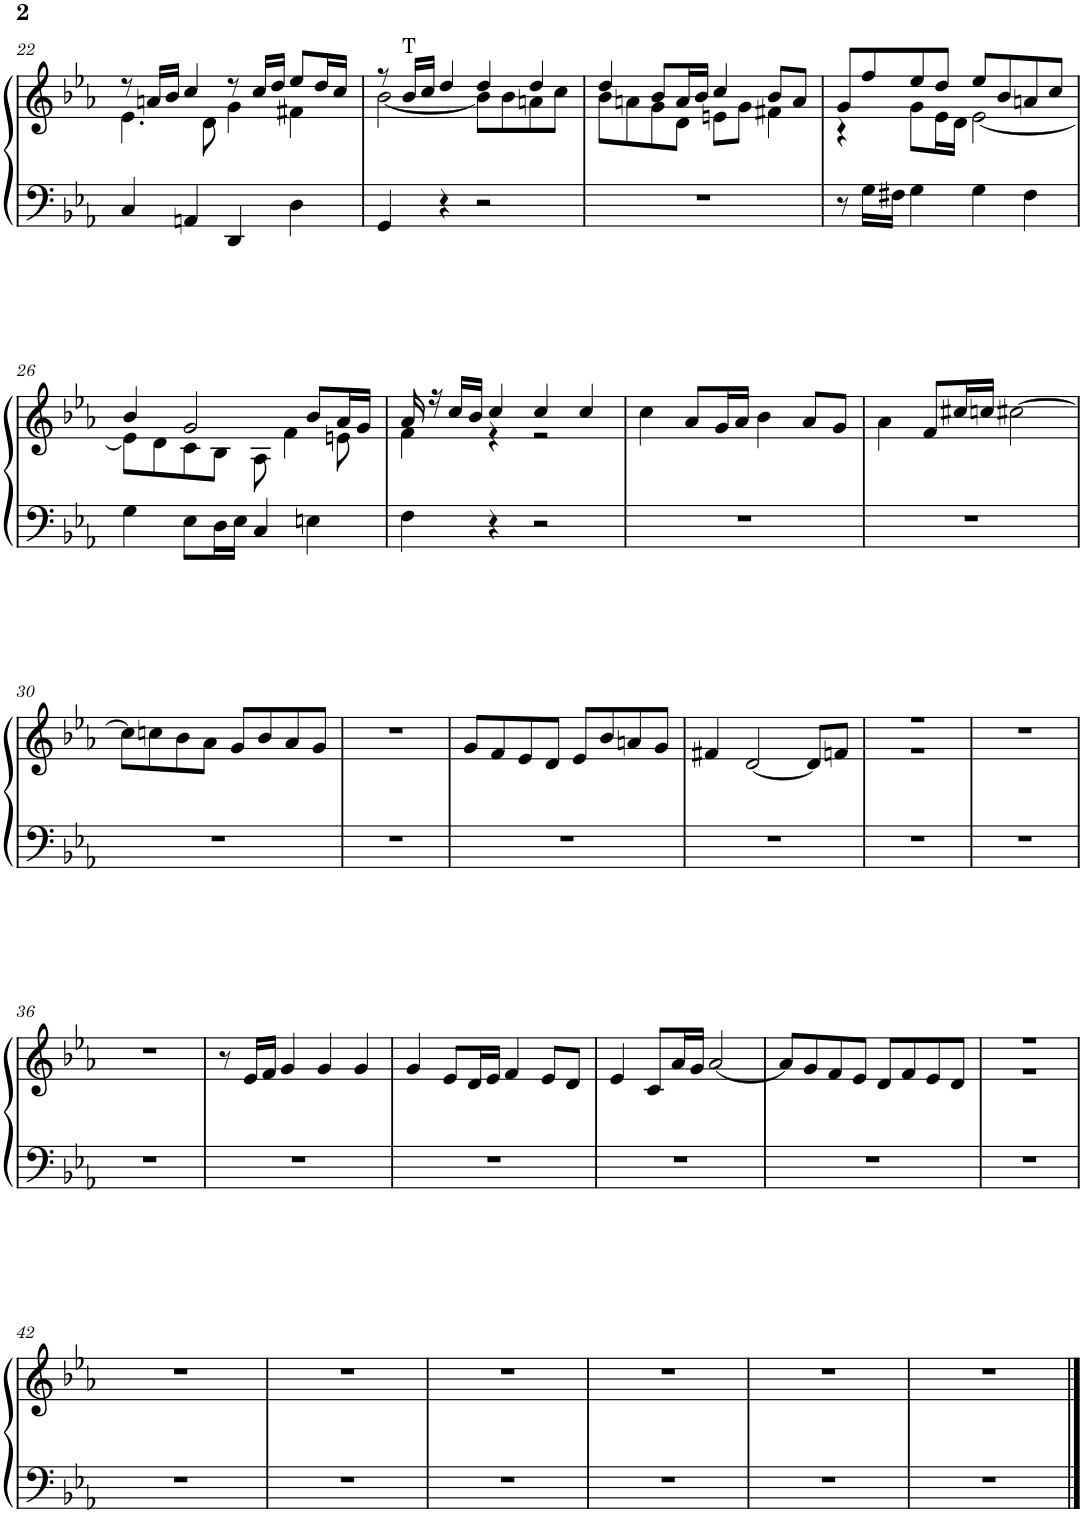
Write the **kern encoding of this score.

**kern	**kern
*part1	*part1
*staff2	*staff1
*I"Piano 3	*
*I'P-no 3	*
!!LO:PB:g=z
*clefF4	*clefG2
*k[b-e-a-]	*k[b-e-a-]
*M4/4	*M4/4
=22	=22
*	*^
4C/	8r	4.e-\
.	16an/LL	.
.	16b-/JJ	.
4AAn/	4cc/	.
.	.	8d\
4DD/	8r	4g\
.	16cc/LL	.
.	16dd/JJ	.
4D\	8ee-/L	4f#X\
.	16dd/L	.
.	16cc/JJ	.
=23	=23	=23
4GG/	8r	[2b-\
!	!LO:TX:a:t=T	!
.	16b-/LL	.
.	16cc/JJ	.
4r	4dd/	.
2r	4dd/	8b-\L]
.	.	8b-\
.	4dd/	8an\
.	.	8cc\J
=24	=24	=24
1r	4dd/	8b-\L
.	.	8an\
.	8b-/L	8g\
.	16a/L	8d\J
.	16b-/JJ	.
.	4cc/	8en\L
.	.	8g\J
.	8b-/L	4f#X\
.	8a/J	.
=25	=25	=25
8r	8g/L	4r
16G\LL	8ff/	.
16F#X\JJ	.	.
4G\	8ee-/	8g\L
.	8dd/J	16e-\L
.	.	16d\JJ
4G\	8ee-/L	[2e-\
.	8b-/	.
4F#\	8an/	.
.	8cc/J	.
!!LO:LB:g=z	!!
=26	=26	=26
4G\	4b-/	8e-\L]
.	.	8d\
8E-\L	2g/	8c\
16D\L	.	8B-\J
16E-\JJ	.	.
4C/	.	8A-\
.	.	4f\
4En\	8b-/L	.
.	16a-/L	8en\
.	16g/JJ	.
=27	=27	=27
4F\	16a-/	4f\
.	16r	.
.	16cc/LL	.
.	16b-/JJ	.
4r	4cc/	4r
2r	4cc/	2r
.	4cc/	.
*	*v	*v
=28	=28
1r	4cc\
.	8a-/L
.	16g/L
.	16a-/JJ
.	4b-\
.	8a-/L
.	8g/J
=29	=29
1r	4a-\
.	8f/L
.	16cc#X/L
.	16ccn/JJ
.	[2cc#X\
!!LO:LB:g=z
=30	=30
1r	8cc#\L]
.	8ccn\
.	8b-\
.	8a-\J
.	8g/L
.	8b-/
.	8a-/
.	8g/J
=31	=31
1r	1r
=32	=32
1r	8g/L
.	8f/
.	8e-/
.	8d/J
.	8e-/L
.	8b-/
.	8an/
.	8g/J
=33	=33
1r	4f#X/
.	[2d/
.	8d/L]
.	8fn/J
=34	=34
*	*^
1r	1r	1r
*	*v	*v
=35	=35
1r	1r
!!LO:LB:g=z
=36	=36
1r	1r
=37	=37
1r	8r
.	16e-/LL
.	16f/JJ
.	4g/
.	4g/
.	4g/
=38	=38
1r	4g/
.	8e-/L
.	16d/L
.	16e-/JJ
.	4f/
.	8e-/L
.	8d/J
=39	=39
1r	4e-/
.	8c/L
.	16a-/L
.	16g/JJ
.	[2a-/
=40	=40
1r	8a-/L]
.	8g/
.	8f/
.	8e-/J
.	8d/L
.	8f/
.	8e-/
.	8d/J
=41	=41
*	*^
1r	1r	1r
*	*v	*v
!!LO:LB:g=z
=42	=42
1r	1r
=43	=43
1r	1r
=44	=44
1r	1r
=45	=45
1r	1r
=46	=46
1r	1r
=47	=47
1r	1r
==	==
*-	*-
